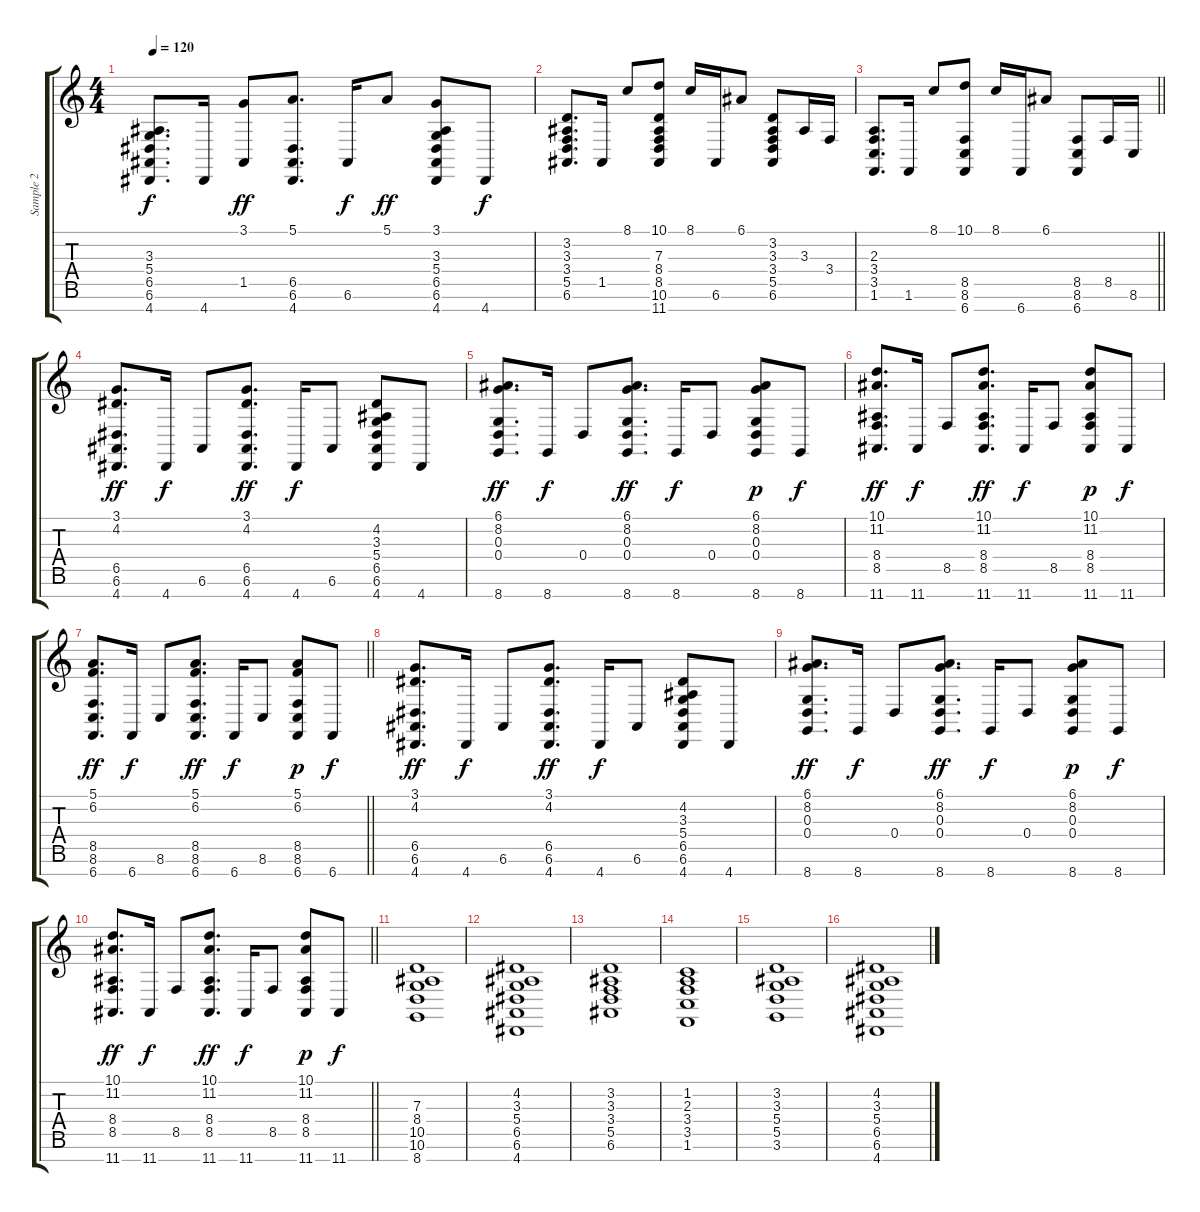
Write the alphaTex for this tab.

\track ("Sample 2" "Sample 2") {instrument electricgrandpiano}
\staff {score tabs}
\tuning (E4 B3 G3 D3 A2 E2 B1) {hide}
\ts (4 4)
\tempo 120
\clef g2
\ks c
(3.3 5.4 6.5 6.6 4.7).8{d dy f} 4.7.16 (3.1 1.5).8{dy ff} (5.1 6.5 6.6 4.7).8{d} 6.6.16{dy f} 5.1.8{dy ff} (3.1 3.3 5.4 6.5 6.6 4.7).8 4.7.8{dy f} |
(3.2 3.3 3.4 5.5 6.6).8{d} 1.5.16 8.1.8 (10.1 7.3 8.4 8.5 10.6 11.7).8 8.1.16 6.6.16 6.1.8 (3.2 3.3 3.4 5.5 6.6).8 3.3.16 3.4.16 |
\barLineRight lightlight
(2.3 3.4 3.5 1.6).8{d} 1.6.16 8.1.8 (10.1 8.5 8.6 6.7).8 8.1.16 6.7.16 6.1.8 (8.5 8.6 6.7).8 8.5.16 8.6.16 |
\section ("" " ")
(3.1 4.2 6.5 6.6 4.7).8{d dy ff} 4.7.16{dy f} 6.6.8 (3.1 4.2 6.5 6.6 4.7).8{d dy ff} 4.7.16{dy f} 6.6.8 (4.2 3.3 5.4 6.5 6.6 4.7).8 4.7.8 |
(6.1 8.2 0.3 0.4 8.7).8{d dy ff} 8.7.16{dy f} 0.4.8 (6.1 8.2 0.3 0.4 8.7).8{d dy ff} 8.7.16{dy f} 0.4.8 (6.1 8.2 0.3 0.4 8.7).8{dy p} 8.7.8{dy f} |
(10.1 11.2 8.4 8.5 11.7).8{d dy ff} 11.7.16{dy f} 8.5.8 (10.1 11.2 8.4 8.5 11.7).8{d dy ff} 11.7.16{dy f} 8.5.8 (10.1 11.2 8.4 8.5 11.7).8{dy p} 11.7.8{dy f} |
\barLineRight lightlight
(5.1 6.2 8.5 8.6 6.7).8{d dy ff} 6.7.16{dy f} 8.6.8 (5.1 6.2 8.5 8.6 6.7).8{d dy ff} 6.7.16{dy f} 8.6.8 (5.1 6.2 8.5 8.6 6.7).8{dy p} 6.7.8{dy f} |
(3.1 4.2 6.5 6.6 4.7).8{d dy ff} 4.7.16{dy f} 6.6.8 (3.1 4.2 6.5 6.6 4.7).8{d dy ff} 4.7.16{dy f} 6.6.8 (4.2 3.3 5.4 6.5 6.6 4.7).8 4.7.8 |
(6.1 8.2 0.3 0.4 8.7).8{d dy ff} 8.7.16{dy f} 0.4.8 (6.1 8.2 0.3 0.4 8.7).8{d dy ff} 8.7.16{dy f} 0.4.8 (6.1 8.2 0.3 0.4 8.7).8{dy p} 8.7.8{dy f} |
\barLineRight lightlight
(10.1 11.2 8.4 8.5 11.7).8{d dy ff} 11.7.16{dy f} 8.5.8 (10.1 11.2 8.4 8.5 11.7).8{d dy ff} 11.7.16{dy f} 8.5.8 (10.1 11.2 8.4 8.5 11.7).8{dy p} 11.7.8{dy f} |
\section ("" " ")
(7.3 8.4 10.5 10.6 8.7).1 |
(4.2 3.3 5.4 6.5 6.6 4.7).1 |
(3.2 3.3 3.4 5.5 6.6).1 |
(1.2 2.3 3.4 3.5 1.6).1 |
(3.2 3.3 5.4 5.5 3.6).1 |
(4.2 3.3 5.4 6.5 6.6 4.7).1
